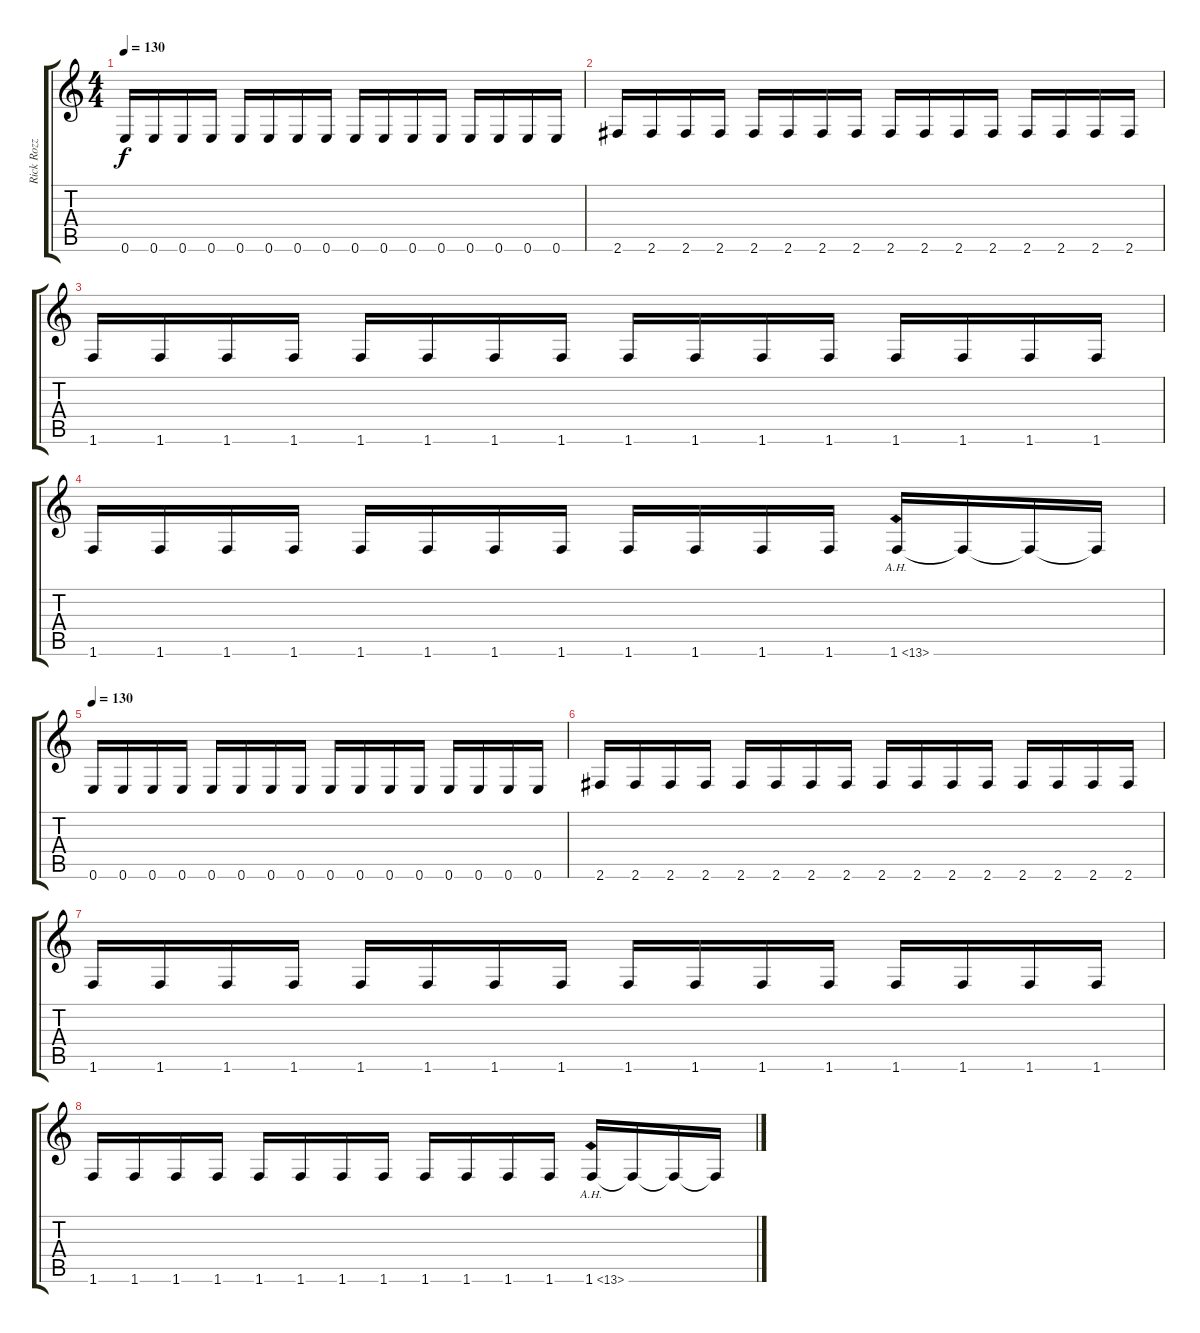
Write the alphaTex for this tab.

\track ("Rick Rozz" "Rick Rozz") {instrument distortionguitar}
\staff {score tabs}
\tuning (E4 B3 G3 D3 A2 E2) {hide}
\ts (4 4)
\tempo 130
\clef g2
\ks c
0.6.16{dy f} 0.6.16 0.6.16 0.6.16 0.6.16 0.6.16 0.6.16 0.6.16 0.6.16 0.6.16 0.6.16 0.6.16 0.6.16 0.6.16 0.6.16 0.6.16 |
2.6.16 2.6.16 2.6.16 2.6.16 2.6.16 2.6.16 2.6.16 2.6.16 2.6.16 2.6.16 2.6.16 2.6.16 2.6.16 2.6.16 2.6.16 2.6.16 |
1.6.16 1.6.16 1.6.16 1.6.16 1.6.16 1.6.16 1.6.16 1.6.16 1.6.16 1.6.16 1.6.16 1.6.16 1.6.16 1.6.16 1.6.16 1.6.16 |
1.6.16 1.6.16 1.6.16 1.6.16 1.6.16 1.6.16 1.6.16 1.6.16 1.6.16 1.6.16 1.6.16 1.6.16 1.6{ah 12}.16 1.6{t}.16 1.6{t}.16 1.6{t}.16 |
\tempo 130
0.6.16 0.6.16 0.6.16 0.6.16 0.6.16 0.6.16 0.6.16 0.6.16 0.6.16 0.6.16 0.6.16 0.6.16 0.6.16 0.6.16 0.6.16 0.6.16 |
2.6.16 2.6.16 2.6.16 2.6.16 2.6.16 2.6.16 2.6.16 2.6.16 2.6.16 2.6.16 2.6.16 2.6.16 2.6.16 2.6.16 2.6.16 2.6.16 |
1.6.16 1.6.16 1.6.16 1.6.16 1.6.16 1.6.16 1.6.16 1.6.16 1.6.16 1.6.16 1.6.16 1.6.16 1.6.16 1.6.16 1.6.16 1.6.16 |
1.6.16 1.6.16 1.6.16 1.6.16 1.6.16 1.6.16 1.6.16 1.6.16 1.6.16 1.6.16 1.6.16 1.6.16 1.6{ah 12}.16 1.6{t}.16 1.6{t}.16 1.6{t}.16
